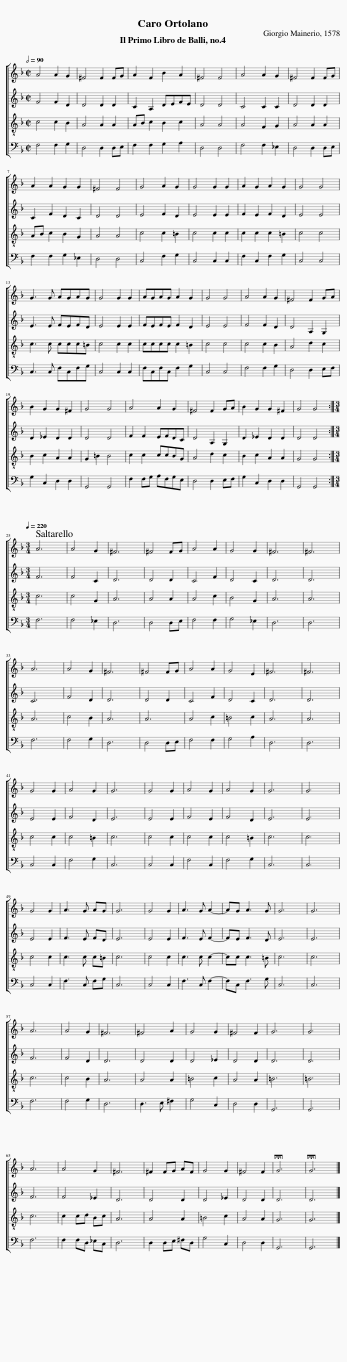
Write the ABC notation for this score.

X:1
%%score [ 1 2 3 4 ]
L:1/8
Q:1/2=90
M:2/2
I:linebreak $
K:F
V:1 treble
V:2 treble
V:3 treble-8
V:4 bass
V:1
 A4 A2 G2 | ^F4 F2 FG | A2 F2 B2 A2 | ^F4 F4 | A4 A2 G2 | %5
 ^F4 F2 FG |$ A2 A2 G2 G2 | ^F4 F4 | G4 A2 G2 | G4 G2 G2 | %10
 A2 G2 A2 G2 | G4 G4 |$ G3 G AGAG | G4 G2 G2 | AGAG A2 G2 | %15
 G4 G4 | A4 A2 G2 | ^F4 F2 GA |$ B2 G2 G2 ^F2 | G4 G4 | %20
 A4 A2 G2 | ^F4 F2 GA | B2 G2 G2 ^F2 | G4 G4 :|$[M:3/4][Q:1/4=220] A6 | %25
 A4 G2 | ^F6 | ^F4 FG | A4 A2 | G4 G2 | %30
 ^F6 | ^F6 |$ A6 | A4 G2 | ^F6 | %35
 ^F4 FG | A4 A2 | G4 E2 | ^F6 | ^F6 |$ %40
 G4 G2 | A4 G2 | G6 | G4 G2 | A4 G2 | %45
 A4 G2 | G6 | G6 |$ G4 G2 | A3 G AG | %50
 G6 | G4 G2 | A3 G A2- | AG A3 G | G6 | %55
 G6 |$ A6 | A4 G2 | ^F6 | ^F4 A2 | %60
 G4 G2 | ^F4 F2 | G6 | G6 |$ A6 | %65
 A4 G2 | ^F6 | ^F2 FG AF | G4 G2 | ^F4 F2 | %70
 !fermata!G6 | !fermata!G6 |] %72
V:2
 F4 F2 D2 | D4 D2 D2 | C2 A,2 DEFE | D4 D4 | C4 C2 C2 | %5
 D4 D2 D2 |$ C2 F2 D2 C2 | D4 D4 | E4 F2 D2 | E4 E2 E2 | %10
 F2 E2 F2 D2 | E4 E4 |$ E3 E FEFD | E4 E2 E2 | FEFE F2 D2 | %15
 E4 E4 | F4 F2 D2 | D4 A,2 G,2 |$ D2 _E2 D2 D2 | D4 D4 | %20
 F2 F2 EFDC | D4 A,2 G,2 | D2 _E2 D2 D2 | D4 D4 :|$[M:3/4] F6 | %25
 F4 C2 | D6 | D4 D2 | C4 F2 | D4 C2 | %30
 D6 | D6 |$ C6 | F4 D2 | D6 | %35
 D4 D2 | C4 F2 | D4 C2 | D6 | D6 |$ %40
 E4 E2 | F4 D2 | E6 | E4 E2 | F4 E2 | %45
 F4 D2 | E6 | E6 |$ E4 E2 | F3 E FD | %50
 E6 | E4 E2 | F3 E F2- | FE F3 D | E6 | %55
 E6 |$ F6 | F4 D2 | D6 | D4 D2 | %60
 D4 _E2 | D4 D2 | D6 | D6 |$ F6 | %65
 F4 _E2 | D6 | D4 D2 | D4 _E2 | D4 D2 | %70
 D6 | D6 |] %72
V:3
 c4 c2 B2 | A4 A2 A2 | AB c2 B2 c2 | A4 A4 | A4 F2 G2 | %5
 A4 A2 A2 |$ AB c2 B2 G2 | A4 A4 | c4 c2 =B2 | c4 c2 c2 | %10
 c2 c2 c2 =B2 | c4 c4 |$ c3 c ccc=B | c4 c2 c2 | cccc c2 =B2 | %15
 c4 c4 | c4 c2 B2 | A4 d2 c2 |$ B2 c2 A2 A2 | G2 =B2 B4 | %20
 c2 c2 ccBG | A4 d2 c2 | B2 c2 A2 A2 | G4 G4 :|$[M:3/4] c6 | %25
 c4 G2 | A6 | A4 A2 | A4 c2 | B4 G2 | %30
 A6 | A6 |$ A6 | c4 B2 | A6 | %35
 A6 | A4 c2 | =B4 c2 | A6 | A6 |$ %40
 c4 c2 | c4 =B2 | c6 | c4 c2 | c4 c2 | %45
 c4 =B2 | c6 | c6 |$ c4 c2 | c3 c c=B | %50
 c6 | c4 c2 | c3 c c2- | cc c3 =B | c6 | %55
 c6 |$ c6 | c4 B2 | A6 | A4 A2 | %60
 =B4 c2 | A4 A2 | =B6 | =B6 |$ c6 | %65
 c2 cd Bc | A6 | A4 A2 | =B4 c2 | A4 A2 | %70
 G6 | G6 |] %72
V:4
 F,4 F,2 G,2 | D,4 D,2 D,E, | F,2 F,2 G,2 A,2 | D,4 D,4 | F,4 F,2 _E,2 | %5
 D,4 D,2 D,E, |$ F,2 F,2 G,2 _E,2 | D,4 D,4 | C,4 F,2 G,2 | C,4 C,2 C,2 | %10
 F,2 C,2 F,2 G,2 | C,4 C,4 |$ C,3 C, F,C,F,G, | C,4 C,2 C,2 | F,C,F,C, F,2 G,2 | %15
 C,4 C,4 | F,4 F,2 G,2 | D,4 D,2 E,F, |$ G,2 C,2 D,2 D,2 | G,,4 G,,4 | %20
 F,2 F,G, A,F,G,E, | D,4 D,2 E,F, | G,2 C,2 D,2 D,2 | G,,4 G,,4 :|$[M:3/4] F,6 | %25
 F,4 _E,2 | D,6 | D,4 D,E, | F,4 F,2 | G,4 _E,2 | %30
 D,6 | D,6 |$ F,6 | F,4 G,2 | D,6 | %35
 D,4 D,E, | F,4 F,2 | G,4 A,2 | D,6 | D,6 |$ %40
 C,4 C,2 | F,4 G,2 | C,6 | C,4 C,2 | F,4 C,2 | %45
 F,4 G,2 | C,6 | C,6 |$ C,4 C,2 | F,3 C, F,G, | %50
 C,6 | C,4 C,2 | F,3 C, F,2- | F,C, F,3 G, | C,6 | %55
 C,6 |$ F,6 | F,4 G,2 | D,6 | D,3 E, ^F,2 | %60
 G,4 C,2 | D,4 D,2 | G,,6 | G,,6 |$ F,6 | %65
 F,2 F,D, _E,C, | D,6 | D,2 D,E, ^F,D, | G,4 C,2 | D,4 D,2 | %70
 G,,6 | G,,6 |] %72
